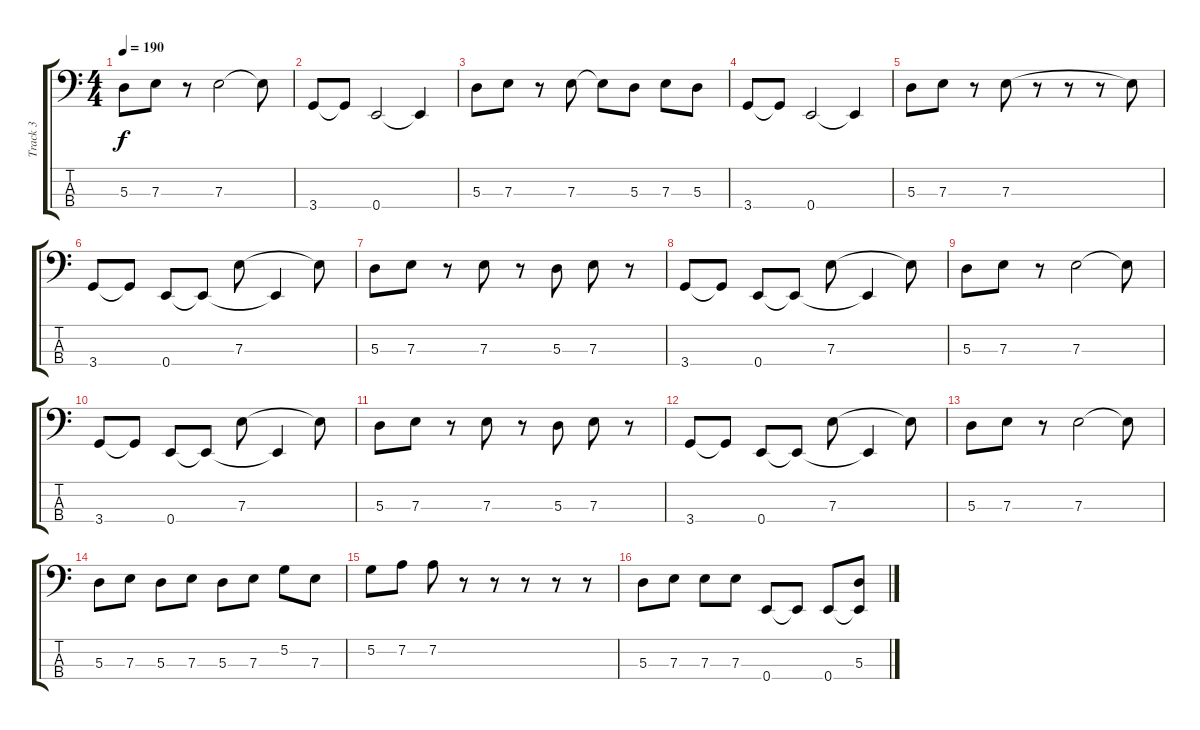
\track ("Track 3" "Track 3") {instrument electricbassfinger}
\staff {score tabs}
\tuning (G2 D2 A1 E1) {hide}
\ts (4 4)
\tempo 190
\clef f4
\ks c
5.3.8{dy f} 7.3.8 r.8 7.3.2 7.3{t}.8 |
3.4.8 3.4{t}.8 0.4.2 0.4{t}.4 |
5.3.8 7.3.8 r.8 7.3.8 7.3{t}.8 5.3.8 7.3.8 5.3.8 |
3.4.8 3.4{t}.8 0.4.2 0.4{t}.4 |
5.3.8 7.3.8 r.8 7.3.8 r.8 r.8 r.8 7.3{t}.8 |
3.4.8 3.4{t}.8 0.4.8 0.4{t}.8 7.3.8 0.4{t}.4 7.3{t}.8 |
5.3.8 7.3.8 r.8 7.3.8 r.8 5.3.8 7.3.8 r.8 |
3.4.8 3.4{t}.8 0.4.8 0.4{t}.8 7.3.8 0.4{t}.4 7.3{t}.8 |
5.3.8 7.3.8 r.8 7.3.2 7.3{t}.8 |
3.4.8 3.4{t}.8 0.4.8 0.4{t}.8 7.3.8 0.4{t}.4 7.3{t}.8 |
5.3.8 7.3.8 r.8 7.3.8 r.8 5.3.8 7.3.8 r.8 |
3.4.8 3.4{t}.8 0.4.8 0.4{t}.8 7.3.8 0.4{t}.4 7.3{t}.8 |
5.3.8 7.3.8 r.8 7.3.2 7.3{t}.8 |
5.3.8 7.3.8 5.3.8 7.3.8 5.3.8 7.3.8 5.2.8 7.3.8 |
5.2.8 7.2.8 7.2.8 r.8 r.8 r.8 r.8 r.8 |
5.3.8 7.3.8 7.3.8 7.3.8 0.4.8 0.4{t}.8 0.4.8 (5.3 0.4{t}).8
